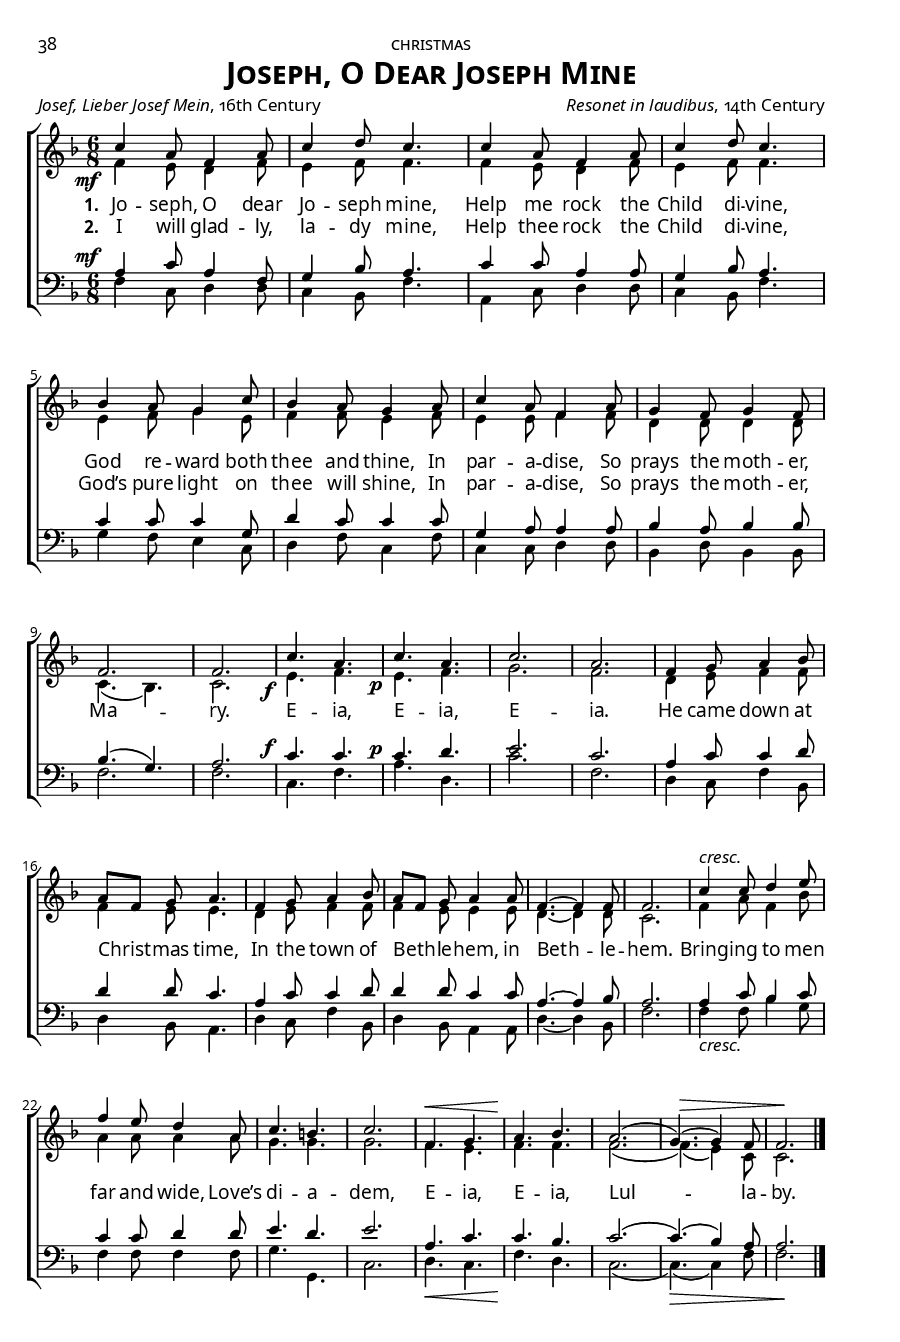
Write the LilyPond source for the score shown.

\version "2.14.2"
\include "util.ly"
\header {
  title = \markup{\override #'(font-name . "Garamond Premier Pro Semibold"){ \abs-fontsize #15 \smallCapsOldStyle"Joseph, O Dear Joseph Mine"}}
  poet = \markup\concat{\italic"Josef, Lieber Josef Mein" \oldStyleNum", 16th Century"}
  composer = \markup\concat{ \italic"Resonet in laudibus" \oldStyleNum", 14th Century"}
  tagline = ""
}
\paper {
  %print-all-headers = ##f
  paper-height = 9\in
  paper-width = 6\in
  indent = 0\in
  %system-system-spacing = #'((basic-distance . 10) (padding . 0))
  %system-system-spacing =
  %  #'((basic-distance . 0)
  %     (minimum-distance . 0)
  %     (padding . -0.35)
  %     (stretchability . 100))
  ragged-last-bottom = ##f
  ragged-bottom = ##f
  two-sided = ##t
  inner-margin = 0.5\in
  outer-margin = 0.25\in
  top-margin = 0.25\in
  bottom-margin = 0.25\in
  first-page-number = #038
  print-first-page-number = ##t
  headerLine = \markup{\override #'(font-name . "Garamond Premier Pro") \smallCapsOldStyle"christmas"}
  oddHeaderMarkup = \markup\fill-line{
     \override #'(font-name . "Garamond Premier Pro")\abs-fontsize #8.5
     \combine 
        \fill-line{"" \if \should-print-page-number
        \oldStylePageNum""
        }
        \fill-line{\headerLine}
  }
  evenHeaderMarkup = \markup {
     \override #'(font-name . "Garamond Premier Pro")\abs-fontsize #8.5
     \combine
        \if \should-print-page-number
        \oldStylePageNum""
        \fill-line{\headerLine}
  }
}
#(set-global-staff-size 15) \paper{ #(define fonts (make-pango-font-tree "GoudyOlSt BT" "Garamond Premier Pro" "Garamond Premier Pro" (/ 15 20))) }
global = {
  \key f \major
  \time 6/8
  \autoBeamOff
  \override DynamicLineSpanner #'staff-padding = #0.0
  \override DynamicLineSpanner #'Y-extent = #'(0 . 1.5)
  \override DynamicText #'X-offset = #-3
}

sopMusic = \relative c'' {
  \once\override DynamicText #'X-offset = #-5
  c4_\mf a8 f4 a8 |
  c4 d8 c4. |
  c4 a8 f4 a8 |
  c4 d8 c4. | \break
  
  bes4 a8 g4 c8 |
  bes4 a8 g4 a8 |
  c4 a8 f4 a8 |
  g4 f8 g4 f8 | \break
  
  f2. |
  f2. |
  c'4._\f a |
  c_\p a |
  c2. |
  a |
  
  f4 g8 a4 bes8 |
  a[ f] g a4. |
  f4 g8 a4 bes8 |
  a[ f] g a4 a8 |
  
  f4.~ f4 f8 |
  f2. |
  c'4^\markup\italic"cresc." c8 d4 e8 |
  f4 e8 d4 a8 |
  
  c4. b |
  c2. |
  f,4. g |
  a bes |
  a2.( |
  g4.)( g4) f8 |
  f2. \bar "|."
}
sopWords = \lyricmode {
  
}

altoMusic = \relative c' {
  f4 e8 d4 f8 |
  e4 f8 f4. |
  f4 e8 d4 f8 |
  e4 f8 f4. |
  
  e4 f8 g4 e8 |
  f4 f8 e4 f8 |
  e4 e8 f4 f8 |
  d4 d8 d4 d8 |
  
  c4.( bes) |
  c2. |
  e4. f |
  e f |
  g2. |
  f2. |
  
  d4 e8 f4 f8 f4 e8 e4. |
  d4 e8 f4 f8 |
  f4 e8 e4 e8 |
  
  d4.~ d4 d8 |
  c2. |
  f4 a8 f4 bes8 |
  a4 a8 a4 a8 |
  
  g4. g |
  g2. |
  f4.^\< e |
  f\! f |
  f2.( |
  f4.)(^\> e4) c8 |
  <<c2. {s8 s\! s2}>> \bar "|."
}
altoWords = {
  \lyricmode {
    \dropLyricsIV
    \set stanza = #"1. "
    Jo -- seph, O dear Jo -- seph mine,
    Help me rock the Child di -- vine,
    God re -- ward both thee and thine,
    In par -- a -- dise, So prays the moth -- er,
    
    \raiseLyrics
    Ma -- ry.
  }
  %\set stanza = \markup\dynamic"f "
  \lyricmode {
    E -- ia,
  }
  %\set stanza = \markup\dynamic"p "
  \lyricmode {E -- ia, E -- ia.
    He came down at Christ -- mas time,
    In the town of Beth -- le -- hem, in Beth -- le -- hem.
    Bring -- ing to men far and wide,
    Love’s di -- a -- dem,
    E -- ia, E -- ia, Lul -- la -- by.
  }
}
altoWordsII = \lyricmode {
  \dropLyricsIV
%\markup\italic
  \set stanza = #"2. "
  I will glad -- ly, la -- dy mine,
  Help thee rock the Child di -- vine,
  God’s pure light on thee will shine,
  In par -- a -- dise, So prays the moth -- er,
}
altoWordsIII = \lyricmode {
}
altoWordsIV = \lyricmode {
}
altoWordsV = \lyricmode {
}
altoWordsVI = \lyricmode {
}
tenorMusic = \relative c' {
  \once\override DynamicText #'X-offset = #-5
  a4^\mf c8 a4 f8 |
  g4 bes8 a4. |
  c4 c8 a4 a8 |
  g4 bes8 a4. |
  
  c4 c8 c4 g8 |
  d'4 c8 c4 c8 |
  g4 a8 a4 a8 |
  bes4 a8 bes4 bes8 |
  
  bes4.( g) |
  a2. |
  c4.^\f c |
  c^\p d |
  e2. |
  c |
  
  a4 c8 c4 d8 |
  d4 d8 c4. |
  a4 c8 c4 d8 |
  d4 d8 c4 c8 |
  
  a4.~ a4 bes8 |
  a2. |
  a4_\markup\italic"cresc." c8 bes4 c8 |
  c4 c8 d4 d8 |
  
  e4. d |
  e2. |
  a,4._\< c |
  c\! bes |
  c2.( |
  c4.)(_\> bes4) a8 |
  <<a2. {s8 s\! s2}>> \bar "|."
}
tenorWords = \lyricmode {

}

bassMusic = \relative c {
  f4 c8 d4 d8 |
  c4 bes8 f'4. |
  a,4 c8 d4 d8 |
  c4 bes8 f'4. |
  
  g4 f8 e4 c8 |
  d4 f8 c4 f8 |
  c4 c8 d4 d8 |
  bes4 d8 bes4 bes8 |
  
  f'2. |
  f |
  c4. f |
  a d, |
  c'2. |
  f, |
  
  d4 c8 f4 bes,8 |
  d4 bes8 a4. |
  d4 c8 f4 bes,8 |
  d4 bes8 a4 a8 |
  
  d4.~ d4 bes8 |
  f'2. |
  f4 f8 bes4 g8 |
  f4 f8 f4 f8 |
  
  g4. g, |
  c2. |
  d4. c |
  f d |
  c2.( |
  c4.)( c4) f8 |
  f2. \bar "|."
}
bassWords = \lyricmode {

}

pianoRH = \relative c' {
  
}
pianoLH = \relative c' {
  
}

\score {
  <<
   \new ChoirStaff <<
%    \new Lyrics = sopranos \with { \override VerticalAxisGroup #'nonstaff-relatedstaff-spacing = #'((basic-distance . 1)) }
    \new Staff = women <<
      \new Voice = "sopranos" { \voiceOne << \global \sopMusic >> }
      \new Voice = "altos" { \voiceTwo << \global \altoMusic >> }
    >>
    \new Lyrics \with { alignAboveContext = #"women" \override VerticalAxisGroup #'nonstaff-relatedstaff-spacing = #'((basic-distance . 1))} \lyricsto "sopranos" \sopWords
    \new Lyrics = "altosVI"  \with { alignBelowContext = #"women" } \lyricsto "sopranos" \altoWordsVI
    \new Lyrics = "altosV"  \with { alignBelowContext = #"women" } \lyricsto "sopranos" \altoWordsV
    \new Lyrics = "altosIV"  \with { alignBelowContext = #"women" } \lyricsto "sopranos" \altoWordsIV
    \new Lyrics = "altosIII"  \with { alignBelowContext = #"women" } \lyricsto "sopranos" \altoWordsIII
    \new Lyrics = "altosII"  \with { alignBelowContext = #"women" } \lyricsto "sopranos" \altoWordsII
    \new Lyrics = "altos"  \with { alignBelowContext = #"women" } \lyricsto "sopranos" \altoWords
   \new Staff = men <<
      \clef bass
      \new Voice = "tenors" { \voiceOne << \global \tenorMusic >> }
      \new Voice = "basses" { \voiceTwo << \global \bassMusic >> }
    >>
    \new Lyrics \with { alignAboveContext = #"men" \override VerticalAxisGroup #'nonstaff-relatedstaff-spacing = #'((basic-distance . 1)) } \lyricsto "tenors" \tenorWords
    \new Lyrics \with { alignBelowContext = #"men" \override VerticalAxisGroup #'nonstaff-relatedstaff-spacing = #'((basic-distance . 1)) } \lyricsto "basses" \bassWords
  >>
%    \new PianoStaff << \new Staff { \new Voice { \pianoRH } } \new Staff { \clef "bass" \pianoLH } >>
  >>
  \layout {
    \context {
      \Score
      %\override SpacingSpanner #'base-shortest-duration = #(ly:make-moment 1 8)
      %\override SpacingSpanner #'common-shortest-duration = #(ly:make-moment 1 4)
    }
    \context {
      % Remove all empty staves
      % \Staff \RemoveEmptyStaves \override VerticalAxisGroup #'remove-first = ##t
    }
    \context {
      \Lyrics
      \override LyricText #'X-offset = #center-on-word
    }
  }
  \midi {
    \tempo 4 = 90
    \set Staff.midiInstrument = "piccolo"
  
    \context {
      \Voice
      \remove "Dynamic_performer"
    }
  }
}
